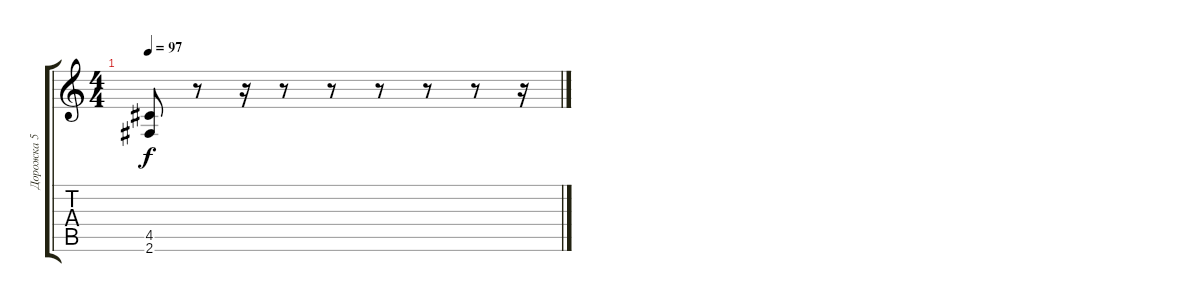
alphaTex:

\track ("Дорожка 5" "Дорожка 5") {instrument overdrivenguitar}
\staff {score tabs}
\tuning (E4 B3 G3 D3 A2 E2) {hide}
\ts (4 4)
\tempo 97
\clef g2
\ks c
(4.5 2.6).8{dy f} r.8 r.16 r.8 r.8 r.8 r.8 r.8 r.16
